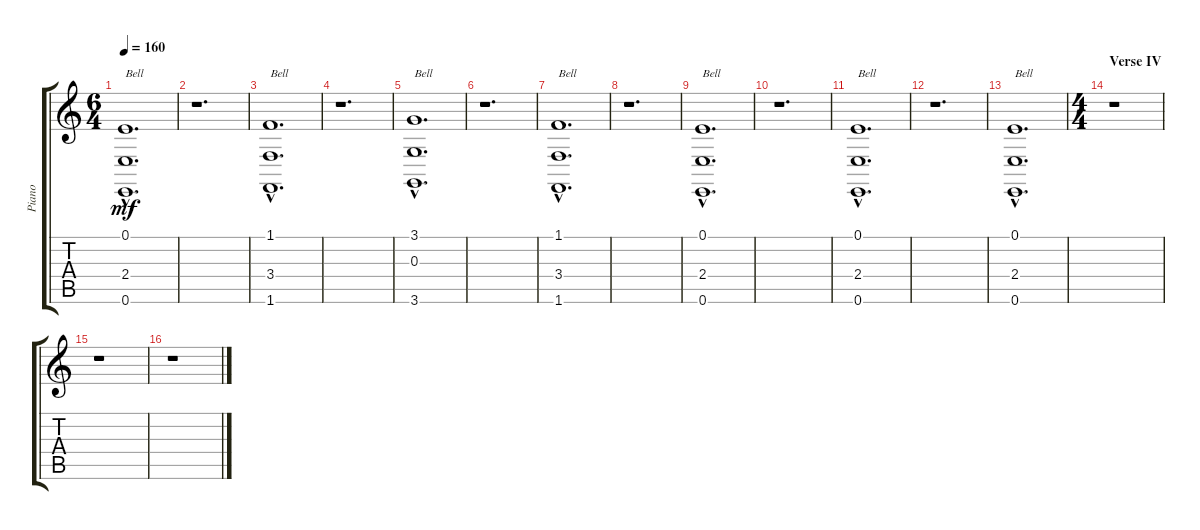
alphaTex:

\track ("Piano" "Piano") {instrument acousticgrandpiano}
\staff {score tabs}
\tuning (E4 B3 G3 D3 A2 E2) {hide}
\ts (6 4)
\tempo 160
\clef g2
\ks c
(0.1{hac} 2.4{hac} 0.6{hac}).1{d txt "Bell" dy mf instrument tubularbells} |
r.1{d} |
(1.1{hac} 3.4{hac} 1.6{hac}).1{d txt "Bell" instrument tubularbells} |
r.1{d} |
(3.1{hac} 0.3{hac} 3.6{hac}).1{d txt "Bell" instrument tubularbells} |
r.1{d} |
(1.1{hac} 3.4{hac} 1.6{hac}).1{d txt "Bell" instrument tubularbells} |
r.1{d} |
(0.1{hac} 2.4{hac} 0.6{hac}).1{d txt "Bell" instrument tubularbells} |
r.1{d} |
(0.1{hac} 2.4{hac} 0.6{hac}).1{d txt "Bell" instrument tubularbells} |
r.1{d} |
(0.1{hac} 2.4{hac} 0.6{hac}).1{d txt "Bell" instrument tubularbells} |
\ts (4 4)
\section ("" "Verse IV")
r.1 |
r.1 |
r.1
